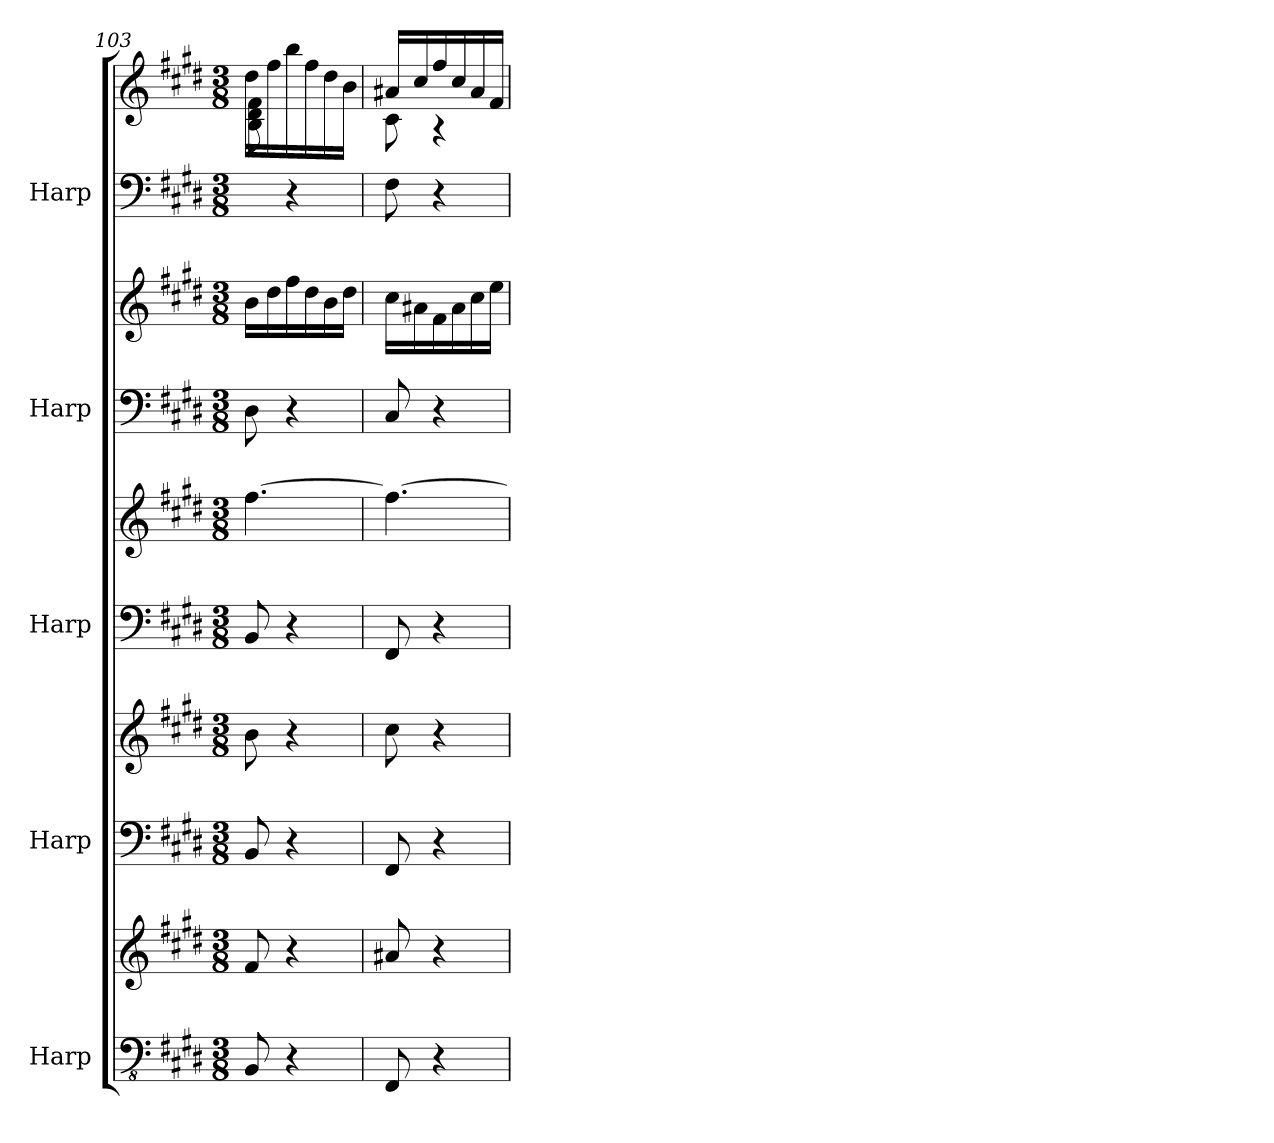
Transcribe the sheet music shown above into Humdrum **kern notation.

**kern	**kern	**kern	**kern	**kern	**kern	**kern	**kern	**kern	**kern
*part5	*part5	*part4	*part4	*part3	*part3	*part2	*part2	*part1	*part1
*staff10	*staff9	*staff8	*staff7	*staff6	*staff5	*staff4	*staff3	*staff2	*staff1
*I"Harp	*	*I"Harp	*	*I"Harp	*	*I"Harp	*	*I"Harp	*
*I'Hp	*	*I'Hp	*	*I'Hp	*	*I'Hp	*	*I'Hp	*
*clefFv4	*clefG2	*clefF4	*clefG2	*clefF4	*clefG2	*clefF4	*clefG2	*clefF4	*clefG2
*k[f#c#g#d#]	*k[f#c#g#d#]	*k[f#c#g#d#]	*k[f#c#g#d#]	*k[f#c#g#d#]	*k[f#c#g#d#]	*k[f#c#g#d#]	*k[f#c#g#d#]	*k[f#c#g#d#]	*k[f#c#g#d#]
*M3/8	*M3/8	*M3/8	*M3/8	*M3/8	*M3/8	*M3/8	*M3/8	*M3/8	*M3/8
=103	=103	=103	=103	=103	=103	=103	=103	=103	=103
*	*	*	*	*	*	*	*	*	*^
8BBB/	8f#/	8BB/	8b\	8BB/	[4.ff#\	8D#\	16b\LL	8ryy	16dd#\LL	8B\ 8d#\ 8f#\
.	.	.	.	.	.	.	16dd#\	.	16ff#\	.
4r	4r	4r	4r	4r	.	4r	16ff#\	4r	16bb\	4ryy
.	.	.	.	.	.	.	16dd#\	.	16ff#\	.
.	.	.	.	.	.	.	16b\	.	16dd#\	.
.	.	.	.	.	.	.	16dd#\JJ	.	16b\JJ	.
=104	=104	=104	=104	=104	=104	=104	=104	=104	=104	=104
8FFF#/	8a#X/	8FF#/	8cc#\	8FF#/	4.ff#\_	8C#/	16cc#\LL	8F#\	16a#X/LL	8c#\
.	.	.	.	.	.	.	16a#X\	.	16cc#/	.
4r	4r	4r	4r	4r	.	4r	16f#\	4r	16ff#/	4r
.	.	.	.	.	.	.	16a#\	.	16cc#/	.
.	.	.	.	.	.	.	16cc#\	.	16a#/	.
.	.	.	.	.	.	.	16ee\JJ	.	16f#/JJ	.
*	*	*	*	*	*	*	*	*	*v	*v
=	=	=	=	=	=	=	=	=	=
*-	*-	*-	*-	*-	*-	*-	*-	*-	*-
